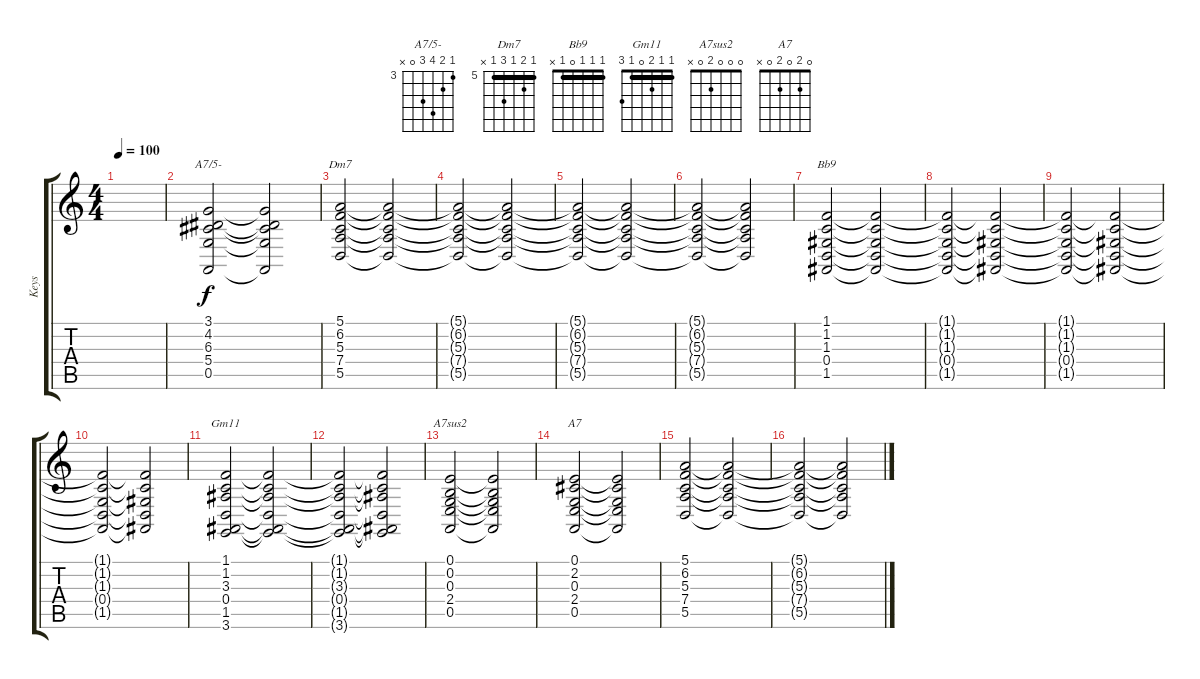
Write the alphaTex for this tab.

\track ("Keys" "Keys") {instrument stringensemble2}
\staff {score tabs}
\tuning (E4 B3 G3 D3 A2 E2) {hide}
\chord ("A7/5-" 3 4 6 5 0 x) {firstfret 3}
\chord ("Dm7" 5 6 5 7 5 x) {firstfret 5 barre 5}
\chord ("Bb9" 1 1 1 0 1 x) {barre 1}
\chord ("Gm11" 1 1 2 0 1 3) {barre 1}
\chord ("A7sus2" 0 0 0 2 0 x)
\chord ("A7" 0 2 0 2 0 x)
\ts (4 4)
\tempo 100
\clef g2
\ks c
|
(3.1 4.2 6.3 5.4 0.5).2{ch "A7/5-"} (3.1{t} 4.2{t} 6.3{t} 5.4{t} 0.5{t}).2 |
(5.1 6.2 5.3 7.4 5.5).2{ch "Dm7"} (5.1{t} 6.2{t} 5.3{t} 7.4{t} 5.5{t}).2 |
(5.1{t} 6.2{t} 5.3{t} 7.4{t} 5.5{t}).2 (5.1{t} 6.2{t} 5.3{t} 7.4{t} 5.5{t}).2 |
(5.1{t} 6.2{t} 5.3{t} 7.4{t} 5.5{t}).2 (5.1{t} 6.2{t} 5.3{t} 7.4{t} 5.5{t}).2 |
(5.1{t} 6.2{t} 5.3{t} 7.4{t} 5.5{t}).2 (5.1{t} 6.2{t} 5.3{t} 7.4{t} 5.5{t}).2 |
(1.1 1.2 1.3 0.4 1.5).2{ch "Bb9"} (1.1{t} 1.2{t} 1.3{t} 0.4{t} 1.5{t}).2 |
(1.1{t} 1.2{t} 1.3{t} 0.4{t} 1.5{t}).2 (1.1{t} 1.2{t} 1.3{t} 0.4{t} 1.5{t}).2 |
(1.1{t} 1.2{t} 1.3{t} 0.4{t} 1.5{t}).2 (1.1{t} 1.2{t} 1.3{t} 0.4{t} 1.5{t}).2 |
(1.1{t} 1.2{t} 1.3{t} 0.4{t} 1.5{t}).2 (1.1{t} 1.2{t} 1.3{t} 0.4{t} 1.5{t}).2 |
(1.1 1.2 3.3 0.4 1.5 3.6).2{ch "Gm11"} (1.1{t} 1.2{t} 3.3{t} 0.4{t} 1.5{t} 3.6{t}).2 |
(1.1{t} 1.2{t} 3.3{t} 0.4{t} 1.5{t} 3.6{t}).2 (1.1{t} 1.2{t} 3.3{t} 0.4{t} 1.5{t} 3.6{t}).2 |
(0.1 0.2 0.3 2.4 0.5).2{ch "A7sus2"} (0.1{t} 0.2{t} 0.3{t} 2.4{t} 0.5{t}).2 |
(0.1 2.2 0.3 2.4 0.5).2{ch "A7"} (0.1{t} 2.2{t} 0.3{t} 2.4{t} 0.5{t}).2 |
(5.1 6.2 5.3 7.4 5.5).2 (5.1{t} 6.2{t} 5.3{t} 7.4{t} 5.5{t}).2 |
(5.1{t} 6.2{t} 5.3{t} 7.4{t} 5.5{t}).2 (5.1{t} 6.2{t} 5.3{t} 7.4{t} 5.5{t}).2
